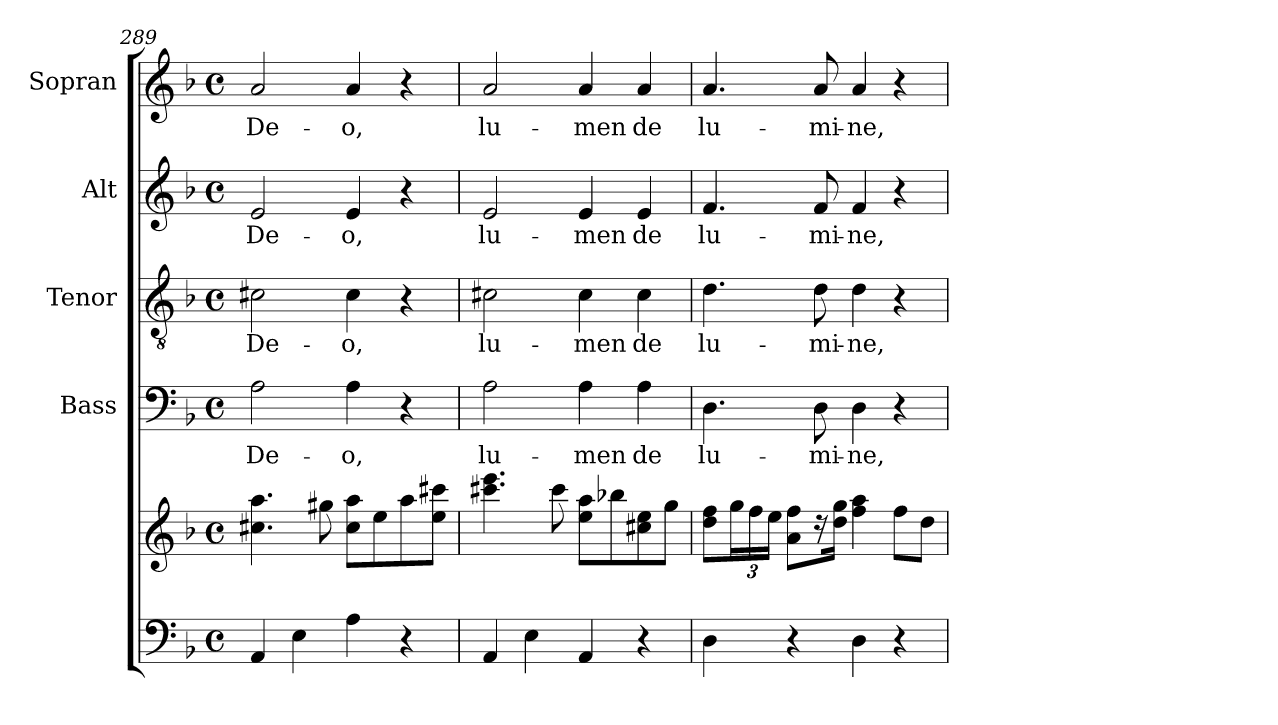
**kern	**kern	**kern	**text	**kern	**text	**kern	**text	**kern	**text
*part5	*part5	*part4	*part4	*part3	*part3	*part2	*part2	*part1	*part1
*staff6	*staff5	*staff4	*staff4	*staff3	*staff3	*staff2	*staff2	*staff1	*staff1
*	*	*I"Bass	*	*I"Tenor	*	*I"Alt	*	*I"Sopran	*
*	*	*I'B.	*	*I'T.	*	*I'A.	*	*I'S.	*
*clefF4	*clefG2	*clefF4	*	*clefGv2	*	*clefG2	*	*clefG2	*
*k[b-]	*k[b-]	*k[b-]	*	*k[b-]	*	*k[b-]	*	*k[b-]	*
*F:	*F:	*F:	*	*F:	*	*F:	*	*F:	*
*M4/4	*M4/4	*M4/4	*	*M4/4	*	*M4/4	*	*M4/4	*
*met(c)	*met(c)	*met(c)	*	*met(c)	*	*met(c)	*	*met(c)	*
=289	=289	=289	=289	=289	=289	=289	=289	=289	=289
!	!	!	!LO:LY:b	!	!LO:LY:b	!	!LO:LY:b	!	!LO:LY:b
4AA/	4.cc#X\ 4.aa\	2A\	De-	2c#X\	De-	2e/	De-	2a/	De-
4E\	.	.	.	.	.	.	.	.	.
.	8gg#X\	.	.	.	.	.	.	.	.
!	!	!	!LO:LY:b	!	!LO:LY:b	!	!LO:LY:b	!	!LO:LY:b
4A\	8cc#\ 8aa\L	4A\	-o,	4c#\	-o,	4e/	-o,	4a/	-o,
.	8ee\	.	.	.	.	.	.	.	.
4r	8aa\	4r	.	4r	.	4r	.	4r	.
.	8ee\ 8ccc#X\J	.	.	.	.	.	.	.	.
=290	=290	=290	=290	=290	=290	=290	=290	=290	=290
!	!	!	!LO:LY:b	!	!LO:LY:b	!	!LO:LY:b	!	!LO:LY:b
4AA/	4.ccc#X\ 4.eee\	2A\	lu-	2c#X\	lu-	2e/	lu-	2a/	lu-
4E\	.	.	.	.	.	.	.	.	.
.	8ccc#\	.	.	.	.	.	.	.	.
!	!	!	!LO:LY:b	!	!LO:LY:b	!	!LO:LY:b	!	!LO:LY:b
4AA/	8ee\ 8aa\L	4A\	-men	4c#\	-men	4e/	-men	4a/	-men
.	8bb-X\	.	.	.	.	.	.	.	.
!	!	!	!LO:LY:b	!	!LO:LY:b	!	!LO:LY:b	!	!LO:LY:b
4r	8cc#X\ 8ee\	4A\	de	4c#\	de	4e/	de	4a/	de
.	8gg\J	.	.	.	.	.	.	.	.
=291	=291	=291	=291	=291	=291	=291	=291	=291	=291
!	!	!	!LO:LY:b	!	!LO:LY:b	!	!LO:LY:b	!	!LO:LY:b
4D\	8dd\ 8ff\L	4.D\	lu-	4.d\	lu-	4.f/	lu-	4.a/	lu-
.	24gg\L	.	.	.	.	.	.	.	.
.	24ff\	.	.	.	.	.	.	.	.
.	24ee\JJ	.	.	.	.	.	.	.	.
4r	8a\ 8ff\L	.	.	.	.	.	.	.	.
!	!	!	!LO:LY:b	!	!LO:LY:b	!	!LO:LY:b	!	!LO:LY:b
.	16r	8D\	-mi-	8d\	-mi-	8f/	-mi-	8a/	-mi-
.	16dd\ 16gg\Jk	.	.	.	.	.	.	.	.
!	!	!	!LO:LY:b	!	!LO:LY:b	!	!LO:LY:b	!	!LO:LY:b
4D\	4ff\ 4aa\	4D\	-ne,	4d\	-ne,	4f/	-ne,	4a/	-ne,
4r	8ff\L	4r	.	4r	.	4r	.	4r	.
.	8dd\J	.	.	.	.	.	.	.	.
=	=	=	=	=	=	=	=	=	=
*-	*-	*-	*-	*-	*-	*-	*-	*-	*-
